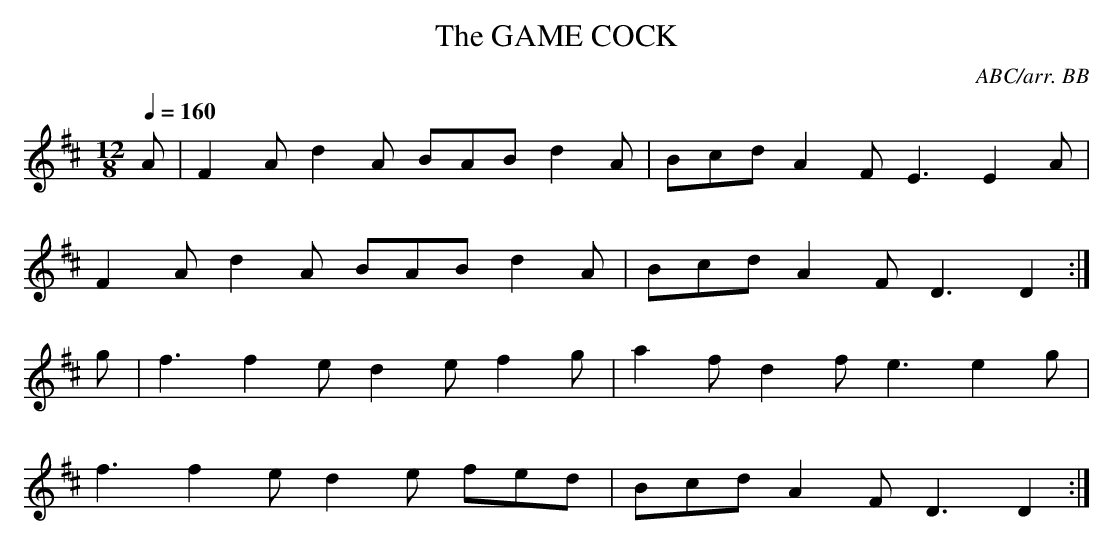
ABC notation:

X:1
T:GAME COCK, The
C:ABC/arr. BB
L:1/8
M:12/8
Q:1/4=160
K:D
A|F2A d2A BAB d2A|Bcd A2F E3 E2A|
F2A d2A BAB d2A|Bcd A2F D3 D2:|
g|f3 f2e d2e f2g|a2f d2f e3 e2g|
f3 f2e d2e fed|Bcd A2F D3 D2:|
